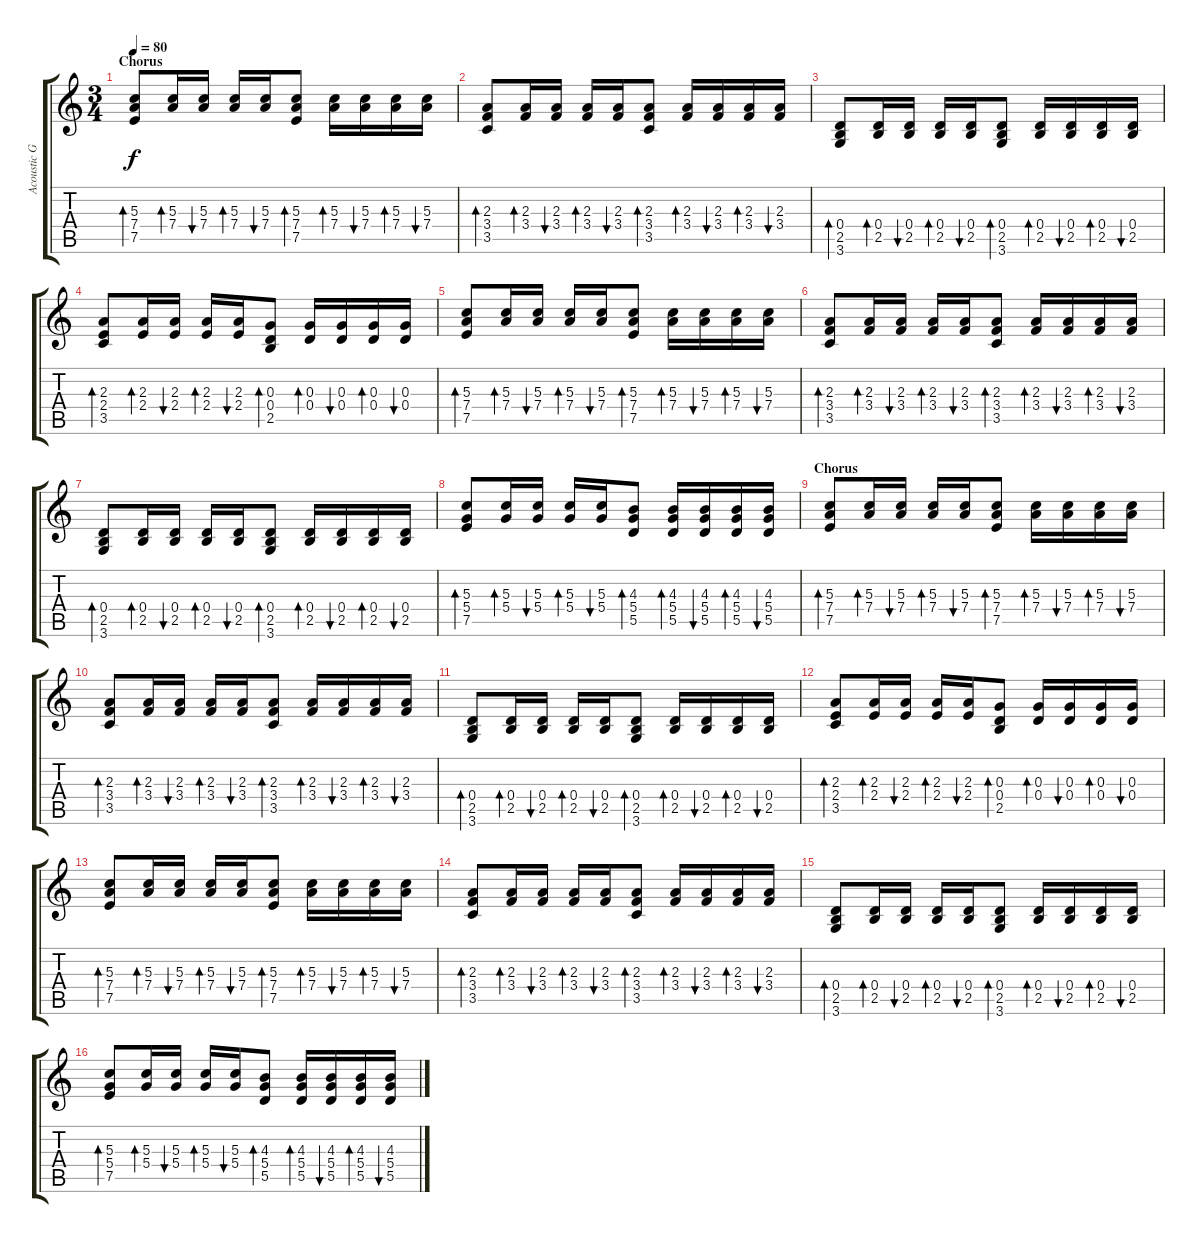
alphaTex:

\track ("Acoustic Guitar" "Acoustic G") {instrument acousticguitarsteel}
\staff {score tabs}
\tuning (E4 B3 G3 D3 A2 E2) {hide}
\ts (3 4)
\section ("" "Chorus")
\tempo 80
\clef g2
\ks c
(5.3 7.4 7.5).8{bd 60 dy f} (5.3 7.4).16{bd 60} (5.3 7.4).16{bu 60} (5.3 7.4).16{bd 60} (5.3 7.4).16{bu 60} (5.3 7.4 7.5).8{bd 60} (5.3 7.4).16{bd 60} (5.3 7.4).16{bu 60} (5.3 7.4).16{bd 60} (5.3 7.4).16{bu 60} |
(2.3 3.4 3.5).8{bd 60} (2.3 3.4).16{bd 60} (2.3 3.4).16{bu 60} (2.3 3.4).16{bd 60} (2.3 3.4).16{bu 60} (2.3 3.4 3.5).8{bd 60} (2.3 3.4).16{bd 60} (2.3 3.4).16{bu 60} (2.3 3.4).16{bd 60} (2.3 3.4).16{bu 60} |
(0.4 2.5 3.6).8{bd 60} (0.4 2.5).16{bd 60} (0.4 2.5).16{bu 60} (0.4 2.5).16{bd 60} (0.4 2.5).16{bu 60} (0.4 2.5 3.6).8{bd 60} (0.4 2.5).16{bd 60} (0.4 2.5).16{bu 60} (0.4 2.5).16{bd 60} (0.4 2.5).16{bu 60} |
(2.3 2.4 3.5).8{bd 60} (2.3 2.4).16{bd 60} (2.3 2.4).16{bu 60} (2.3 2.4).16{bd 60} (2.3 2.4).16{bu 60} (0.3 0.4 2.5).8{bd 60} (0.3 0.4).16{bd 60} (0.3 0.4).16{bu 60} (0.3 0.4).16{bd 60} (0.3 0.4).16{bu 60} |
(5.3 7.4 7.5).8{bd 60} (5.3 7.4).16{bd 60} (5.3 7.4).16{bu 60} (5.3 7.4).16{bd 60} (5.3 7.4).16{bu 60} (5.3 7.4 7.5).8{bd 60} (5.3 7.4).16{bd 60} (5.3 7.4).16{bu 60} (5.3 7.4).16{bd 60} (5.3 7.4).16{bu 60} |
(2.3 3.4 3.5).8{bd 60} (2.3 3.4).16{bd 60} (2.3 3.4).16{bu 60} (2.3 3.4).16{bd 60} (2.3 3.4).16{bu 60} (2.3 3.4 3.5).8{bd 60} (2.3 3.4).16{bd 60} (2.3 3.4).16{bu 60} (2.3 3.4).16{bd 60} (2.3 3.4).16{bu 60} |
(0.4 2.5 3.6).8{bd 60} (0.4 2.5).16{bd 60} (0.4 2.5).16{bu 60} (0.4 2.5).16{bd 60} (0.4 2.5).16{bu 60} (0.4 2.5 3.6).8{bd 60} (0.4 2.5).16{bd 60} (0.4 2.5).16{bu 60} (0.4 2.5).16{bd 60} (0.4 2.5).16{bu 60} |
(5.3 5.4 7.5).8{bd 60} (5.3 5.4).16{bd 60} (5.3 5.4).16{bu 60} (5.3 5.4).16{bd 60} (5.3 5.4).16{bu 60} (4.3 5.4 5.5).8{bd 60} (4.3 5.4 5.5).16{bd 60} (4.3 5.4 5.5).16{bu 60} (4.3 5.4 5.5).16{bd 60} (4.3 5.4 5.5).16{bu 60} |
\section ("" "Chorus")
(5.3 7.4 7.5).8{bd 60} (5.3 7.4).16{bd 60} (5.3 7.4).16{bu 60} (5.3 7.4).16{bd 60} (5.3 7.4).16{bu 60} (5.3 7.4 7.5).8{bd 60} (5.3 7.4).16{bd 60} (5.3 7.4).16{bu 60} (5.3 7.4).16{bd 60} (5.3 7.4).16{bu 60} |
(2.3 3.4 3.5).8{bd 60} (2.3 3.4).16{bd 60} (2.3 3.4).16{bu 60} (2.3 3.4).16{bd 60} (2.3 3.4).16{bu 60} (2.3 3.4 3.5).8{bd 60} (2.3 3.4).16{bd 60} (2.3 3.4).16{bu 60} (2.3 3.4).16{bd 60} (2.3 3.4).16{bu 60} |
(0.4 2.5 3.6).8{bd 60} (0.4 2.5).16{bd 60} (0.4 2.5).16{bu 60} (0.4 2.5).16{bd 60} (0.4 2.5).16{bu 60} (0.4 2.5 3.6).8{bd 60} (0.4 2.5).16{bd 60} (0.4 2.5).16{bu 60} (0.4 2.5).16{bd 60} (0.4 2.5).16{bu 60} |
(2.3 2.4 3.5).8{bd 60} (2.3 2.4).16{bd 60} (2.3 2.4).16{bu 60} (2.3 2.4).16{bd 60} (2.3 2.4).16{bu 60} (0.3 0.4 2.5).8{bd 60} (0.3 0.4).16{bd 60} (0.3 0.4).16{bu 60} (0.3 0.4).16{bd 60} (0.3 0.4).16{bu 60} |
(5.3 7.4 7.5).8{bd 60} (5.3 7.4).16{bd 60} (5.3 7.4).16{bu 60} (5.3 7.4).16{bd 60} (5.3 7.4).16{bu 60} (5.3 7.4 7.5).8{bd 60} (5.3 7.4).16{bd 60} (5.3 7.4).16{bu 60} (5.3 7.4).16{bd 60} (5.3 7.4).16{bu 60} |
(2.3 3.4 3.5).8{bd 60} (2.3 3.4).16{bd 60} (2.3 3.4).16{bu 60} (2.3 3.4).16{bd 60} (2.3 3.4).16{bu 60} (2.3 3.4 3.5).8{bd 60} (2.3 3.4).16{bd 60} (2.3 3.4).16{bu 60} (2.3 3.4).16{bd 60} (2.3 3.4).16{bu 60} |
(0.4 2.5 3.6).8{bd 60} (0.4 2.5).16{bd 60} (0.4 2.5).16{bu 60} (0.4 2.5).16{bd 60} (0.4 2.5).16{bu 60} (0.4 2.5 3.6).8{bd 60} (0.4 2.5).16{bd 60} (0.4 2.5).16{bu 60} (0.4 2.5).16{bd 60} (0.4 2.5).16{bu 60} |
(5.3 5.4 7.5).8{bd 60} (5.3 5.4).16{bd 60} (5.3 5.4).16{bu 60} (5.3 5.4).16{bd 60} (5.3 5.4).16{bu 60} (4.3 5.4 5.5).8{bd 60} (4.3 5.4 5.5).16{bd 60} (4.3 5.4 5.5).16{bu 60} (4.3 5.4 5.5).16{bd 60} (4.3 5.4 5.5).16{bu 60}
